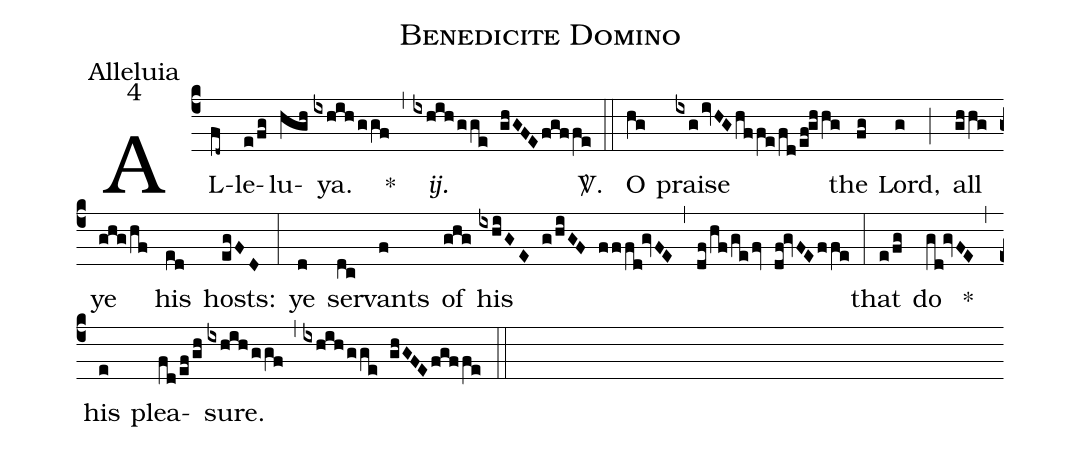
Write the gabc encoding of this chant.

name:Benedicite Domino;
office-part:Alleluia;
mode:4;
%%
(c4) AL(fd~)le(e/fg)lu(hgh)ya.(ixhih/ggf) *(,) <i>ij.</i>(ixhih/gge ghGFE/fgffe) <sp>V/</sp>.(::) O(hg) praise(ixg/ivHG/hffe/fd/ef!ghhg) the(fg) Lord,(g) (;) all(ghhg) ye(ghg/hf) his(ed) hosts:(egFD) (:) ye(d) ser(dc)vants(f) of(ghg) his(ixhiGE g/hiGF fffd!gvFE) (,) (df/hf/ge/fv df!gvFE/ffe) (:) that(e/fg) do(gd!gvFE) *(,) his(e) plea(fd/ef/gh)sure.(ixhih/ggf) (,) (ixhih/gge ghGFE/fgffe) (::)
